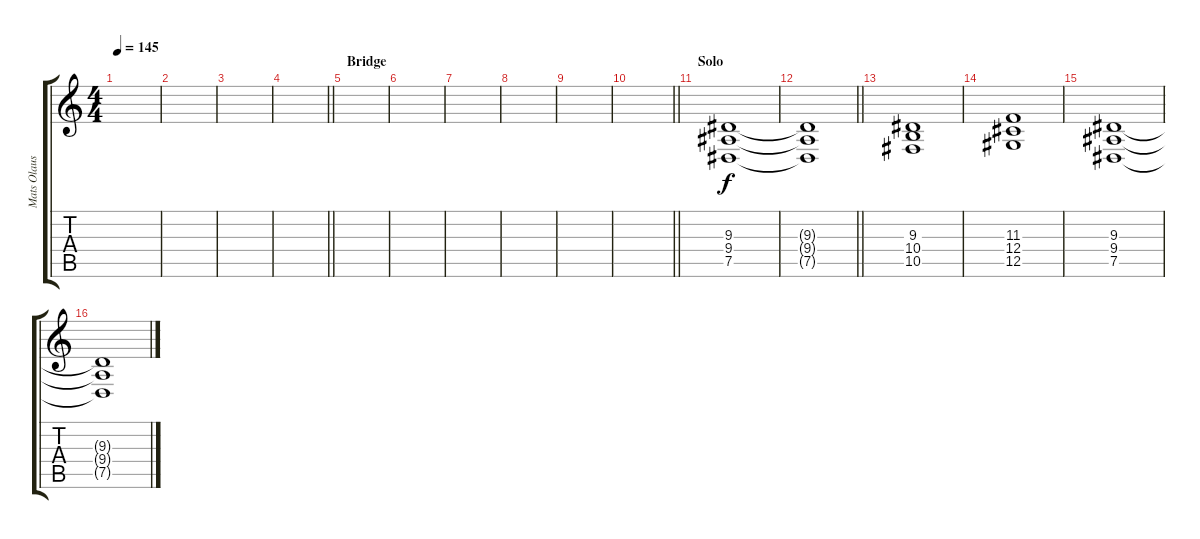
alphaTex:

\track ("Mats Olausson" "Mats Olaus") {instrument choiraahs}
\staff {score tabs}
\tuning (Eb4 Bb3 Gb3 Db3 Ab2 Eb2) {hide}
\ts (4 4)
\tempo 145
\clef g2
\ks c
|
|
|
\barLineRight lightlight
|
\section ("" "Bridge")
|
|
|
|
|
\barLineRight lightlight
|
\section ("" "Solo")
(9.3 9.4 7.5).1 |
\barLineRight lightlight
(9.3{t} 9.4{t} 7.5{t}).1 |
(9.3 10.4 10.5).1 |
(11.3 12.4 12.5).1 |
(9.3 9.4 7.5).1 |
(9.3{t} 9.4{t} 7.5{t}).1
